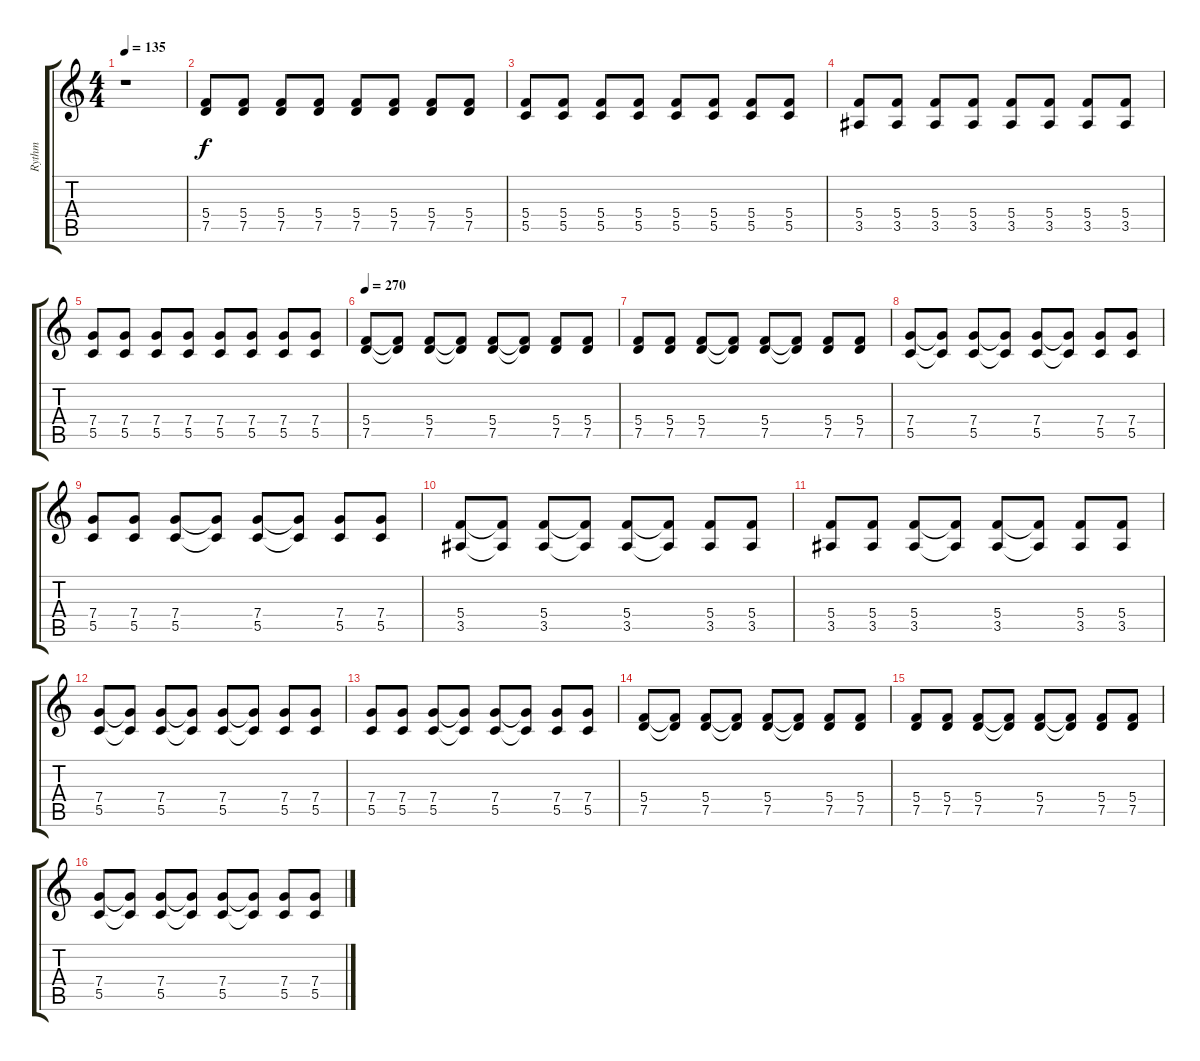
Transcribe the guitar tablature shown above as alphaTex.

\track ("Rythm" "Rythm") {instrument distortionguitar}
\staff {score tabs}
\tuning (D4 A3 F3 C3 G2 C2) {hide}
\ts (4 4)
\tempo 135
\clef g2
\ks c
r.1{dy f} |
(5.4 7.5).8 (5.4 7.5).8 (5.4 7.5).8 (5.4 7.5).8 (5.4 7.5).8 (5.4 7.5).8 (5.4 7.5).8 (5.4 7.5).8 |
(5.4 5.5).8 (5.4 5.5).8 (5.4 5.5).8 (5.4 5.5).8 (5.4 5.5).8 (5.4 5.5).8 (5.4 5.5).8 (5.4 5.5).8 |
(5.4 3.5).8 (5.4 3.5).8 (5.4 3.5).8 (5.4 3.5).8 (5.4 3.5).8 (5.4 3.5).8 (5.4 3.5).8 (5.4 3.5).8 |
(7.4 5.5).8 (7.4 5.5).8 (7.4 5.5).8 (7.4 5.5).8 (7.4 5.5).8 (7.4 5.5).8 (7.4 5.5).8 (7.4 5.5).8 |
\tempo 270
(5.4 7.5).8 (5.4{t} 7.5{t}).8 (5.4 7.5).8 (5.4{t} 7.5{t}).8 (5.4 7.5).8 (5.4{t} 7.5{t}).8 (5.4 7.5).8 (5.4 7.5).8 |
(5.4 7.5).8 (5.4 7.5).8 (5.4 7.5).8 (5.4{t} 7.5{t}).8 (5.4 7.5).8 (5.4{t} 7.5{t}).8 (5.4 7.5).8 (5.4 7.5).8 |
(7.4 5.5).8 (7.4{t} 5.5{t}).8 (7.4 5.5).8 (7.4{t} 5.5{t}).8 (7.4 5.5).8 (7.4{t} 5.5{t}).8 (7.4 5.5).8 (7.4 5.5).8 |
(7.4 5.5).8 (7.4 5.5).8 (7.4 5.5).8 (7.4{t} 5.5{t}).8 (7.4 5.5).8 (7.4{t} 5.5{t}).8 (7.4 5.5).8 (7.4 5.5).8 |
(5.4 3.5).8 (5.4{t} 3.5{t}).8 (5.4 3.5).8 (5.4{t} 3.5{t}).8 (5.4 3.5).8 (5.4{t} 3.5{t}).8 (5.4 3.5).8 (5.4 3.5).8 |
(5.4 3.5).8 (5.4 3.5).8 (5.4 3.5).8 (5.4{t} 3.5{t}).8 (5.4 3.5).8 (5.4{t} 3.5{t}).8 (5.4 3.5).8 (5.4 3.5).8 |
(7.4 5.5).8 (7.4{t} 5.5{t}).8 (7.4 5.5).8 (7.4{t} 5.5{t}).8 (7.4 5.5).8 (7.4{t} 5.5{t}).8 (7.4 5.5).8 (7.4 5.5).8 |
(7.4 5.5).8 (7.4 5.5).8 (7.4 5.5).8 (7.4{t} 5.5{t}).8 (7.4 5.5).8 (7.4{t} 5.5{t}).8 (7.4 5.5).8 (7.4 5.5).8 |
(5.4 7.5).8 (5.4{t} 7.5{t}).8 (5.4 7.5).8 (5.4{t} 7.5{t}).8 (5.4 7.5).8 (5.4{t} 7.5{t}).8 (5.4 7.5).8 (5.4 7.5).8 |
(5.4 7.5).8 (5.4 7.5).8 (5.4 7.5).8 (5.4{t} 7.5{t}).8 (5.4 7.5).8 (5.4{t} 7.5{t}).8 (5.4 7.5).8 (5.4 7.5).8 |
(7.4 5.5).8 (7.4{t} 5.5{t}).8 (7.4 5.5).8 (7.4{t} 5.5{t}).8 (7.4 5.5).8 (7.4{t} 5.5{t}).8 (7.4 5.5).8 (7.4 5.5).8
